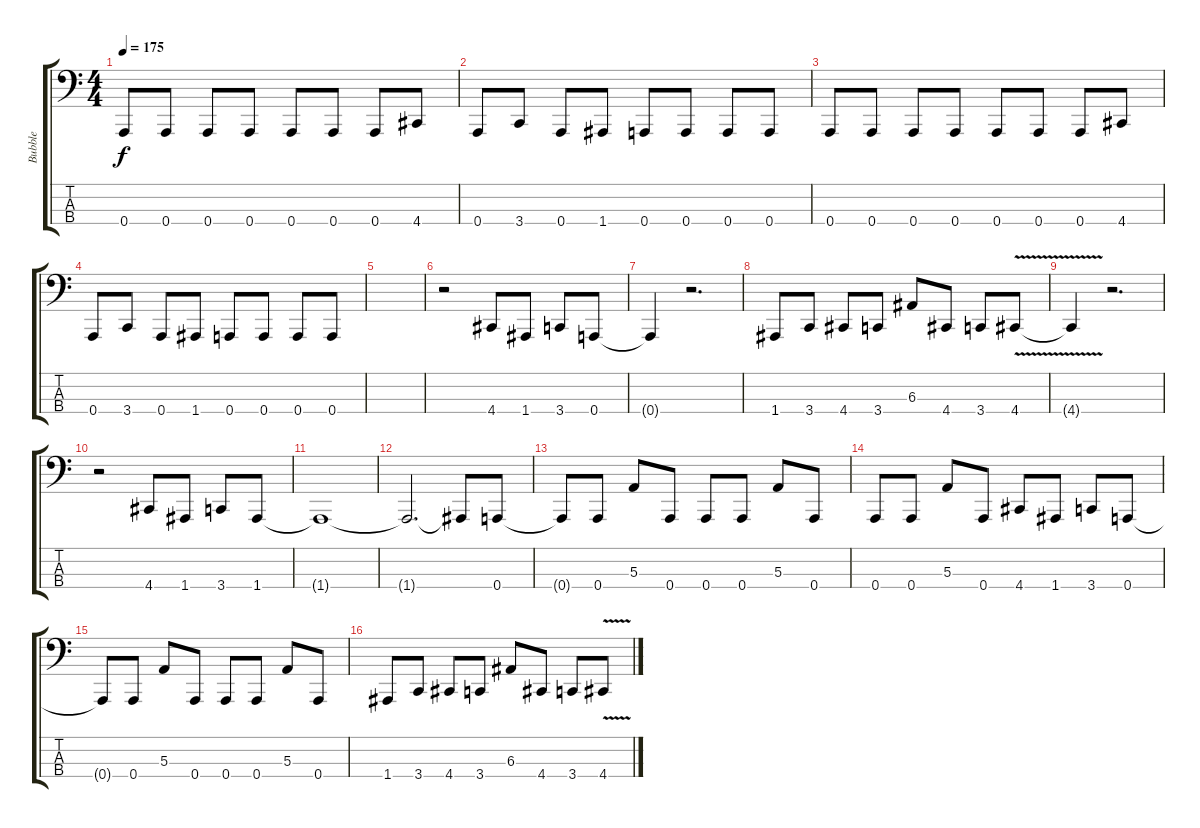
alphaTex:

\track ("Bubble" "Bubble") {instrument electricbasspick}
\staff {score tabs}
\tuning (D2 A1 E1 A0) {hide}
\ts (4 4)
\tempo 175
\clef f4
\ks c
0.4.8{dy f} 0.4.8 0.4.8 0.4.8 0.4.8 0.4.8 0.4.8 4.4.8 |
0.4.8 3.4.8 0.4.8 1.4.8 0.4.8 0.4.8 0.4.8 0.4.8 |
0.4.8 0.4.8 0.4.8 0.4.8 0.4.8 0.4.8 0.4.8 4.4.8 |
0.4.8 3.4.8 0.4.8 1.4.8 0.4.8 0.4.8 0.4.8 0.4.8 |
|
r.2 4.4.8 1.4.8 3.4.8 0.4.8 |
0.4{t}.4 r.2{d} |
1.4.8 3.4.8 4.4.8 3.4.8 6.3.8 4.4.8 3.4.8 4.4{v}.8 |
4.4{t}.4 r.2{d} |
r.2 4.4.8 1.4.8 3.4.8 1.4.8 |
1.4{t}.1 |
1.4{t}.2{d} 1.4{t}.8 0.4.8 |
0.4{t}.8 0.4.8 5.3.8 0.4.8 0.4.8 0.4.8 5.3.8 0.4.8 |
0.4.8 0.4.8 5.3.8 0.4.8 4.4.8 1.4.8 3.4.8 0.4.8 |
0.4{t}.8 0.4.8 5.3.8 0.4.8 0.4.8 0.4.8 5.3.8 0.4.8 |
1.4.8 3.4.8 4.4.8 3.4.8 6.3.8 4.4.8 3.4.8 4.4{v}.8
